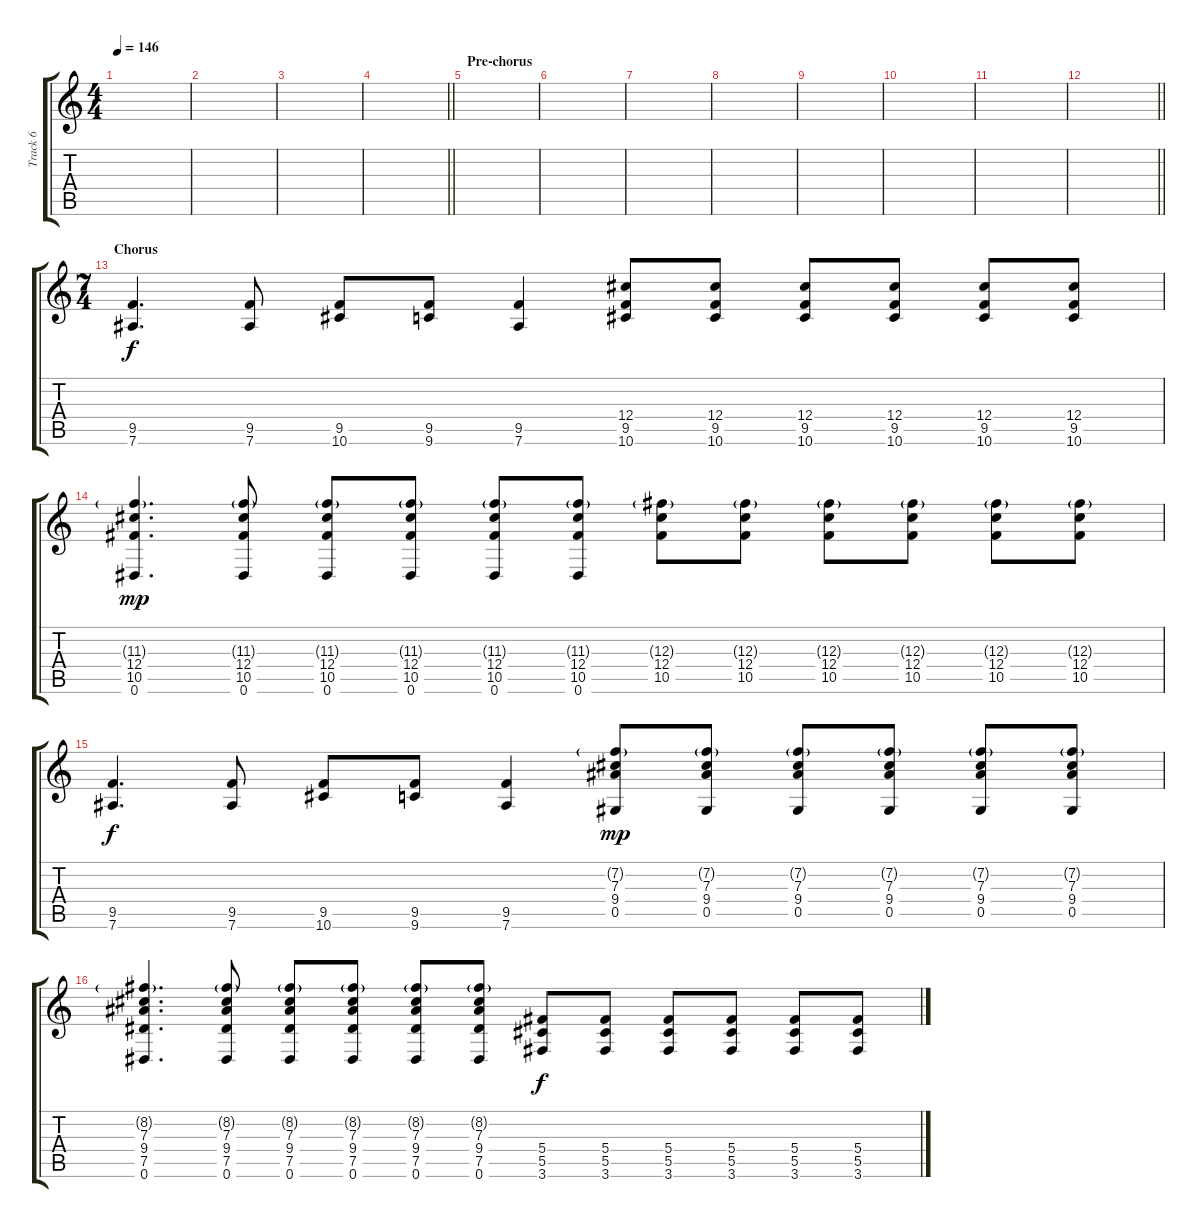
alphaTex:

\track ("Track 6" "Track 6") {instrument distortionguitar}
\staff {score tabs}
\tuning (Eb4 Bb3 Gb3 Db3 Ab2 Eb2) {hide}
\ts (4 4)
\tempo 146
\clef g2
\ks c
|
|
|
\barLineRight lightlight
|
\section ("" "Pre-chorus")
|
|
|
|
|
|
|
\barLineRight lightlight
|
\ts (7 4)
\section ("" "Chorus")
(9.5 7.6).4{d} (9.5 7.6).8 (9.5 10.6).8 (9.5 9.6).8 (9.5 7.6).4 (12.4 9.5 10.6).8 (12.4 9.5 10.6).8 (12.4 9.5 10.6).8 (12.4 9.5 10.6).8 (12.4 9.5 10.6).8 (12.4 9.5 10.6).8 |
(11.3{g} 12.4 10.5 0.6).4{d dy mp} (11.3{g} 12.4 10.5 0.6).8 (11.3{g} 12.4 10.5 0.6).8 (11.3{g} 12.4 10.5 0.6).8 (11.3{g} 12.4 10.5 0.6).8 (11.3{g} 12.4 10.5 0.6).8 (12.3{g} 12.4 10.5).8 (12.3{g} 12.4 10.5).8 (12.3{g} 12.4 10.5).8 (12.3{g} 12.4 10.5).8 (12.3{g} 12.4 10.5).8 (12.3{g} 12.4 10.5).8 |
(9.5 7.6).4{d dy f} (9.5 7.6).8 (9.5 10.6).8 (9.5 9.6).8 (9.5 7.6).4 (7.2{g} 7.3 9.4 0.5).8{dy mp} (7.2{g} 7.3 9.4 0.5).8 (7.2{g} 7.3 9.4 0.5).8 (7.2{g} 7.3 9.4 0.5).8 (7.2{g} 7.3 9.4 0.5).8 (7.2{g} 7.3 9.4 0.5).8 |
(8.2{g} 7.3 9.4 7.5 0.6).4{d} (8.2{g} 7.3 9.4 7.5 0.6).8 (8.2{g} 7.3 9.4 7.5 0.6).8 (8.2{g} 7.3 9.4 7.5 0.6).8 (8.2{g} 7.3 9.4 7.5 0.6).8 (8.2{g} 7.3 9.4 7.5 0.6).8 (5.4 5.5 3.6).8{dy f} (5.4 5.5 3.6).8 (5.4 5.5 3.6).8 (5.4 5.5 3.6).8 (5.4 5.5 3.6).8 (5.4 5.5 3.6).8
